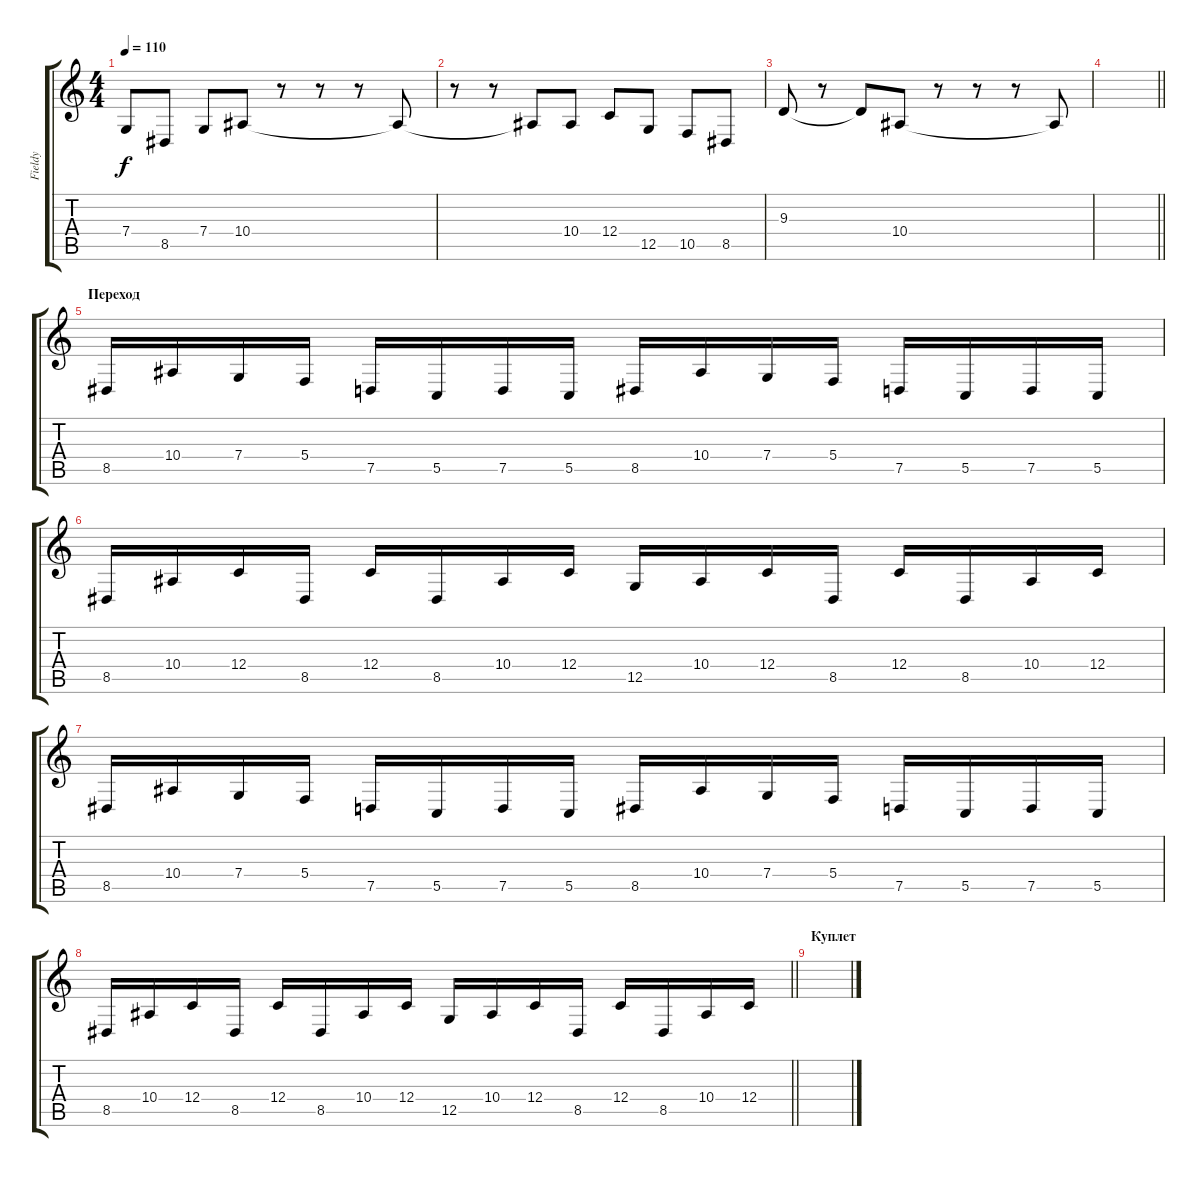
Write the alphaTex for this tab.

\track ("Fieldy" "Fieldy") {instrument lead2sawtooth}
\staff {score tabs}
\tuning (D4 A3 F3 C3 G2 C2) {hide}
\ts (4 4)
\tempo 110
\clef g2
\ks c
7.4.8{dy f} 8.5.8 7.4.8 10.4.8 r.8 r.8 r.8 10.4{t}.8 |
r.8 r.8 10.4{t}.8 10.4.8 12.4.8 12.5.8 10.5.8 8.5.8 |
9.3.8 r.8 9.3{t}.8 10.4.8 r.8 r.8 r.8 10.4{t}.8 |
\barLineRight lightlight
|
\section ("" "Переход")
8.5.16{volume 10 instrument lead2sawtooth} 10.4.16 7.4.16 5.4.16 7.5.16 5.5.16 7.5.16 5.5.16 8.5.16 10.4.16 7.4.16 5.4.16 7.5.16 5.5.16 7.5.16 5.5.16 |
8.5.16 10.4.16 12.4.16 8.5.16 12.4.16 8.5.16 10.4.16 12.4.16 12.5.16 10.4.16 12.4.16 8.5.16 12.4.16 8.5.16 10.4.16 12.4.16 |
8.5.16 10.4.16 7.4.16 5.4.16 7.5.16 5.5.16 7.5.16 5.5.16 8.5.16 10.4.16 7.4.16 5.4.16 7.5.16 5.5.16 7.5.16 5.5.16 |
\barLineRight lightlight
8.5.16 10.4.16 12.4.16 8.5.16 12.4.16 8.5.16 10.4.16 12.4.16 12.5.16 10.4.16 12.4.16 8.5.16 12.4.16 8.5.16 10.4.16 12.4.16 |
\section ("" "Куплет")
